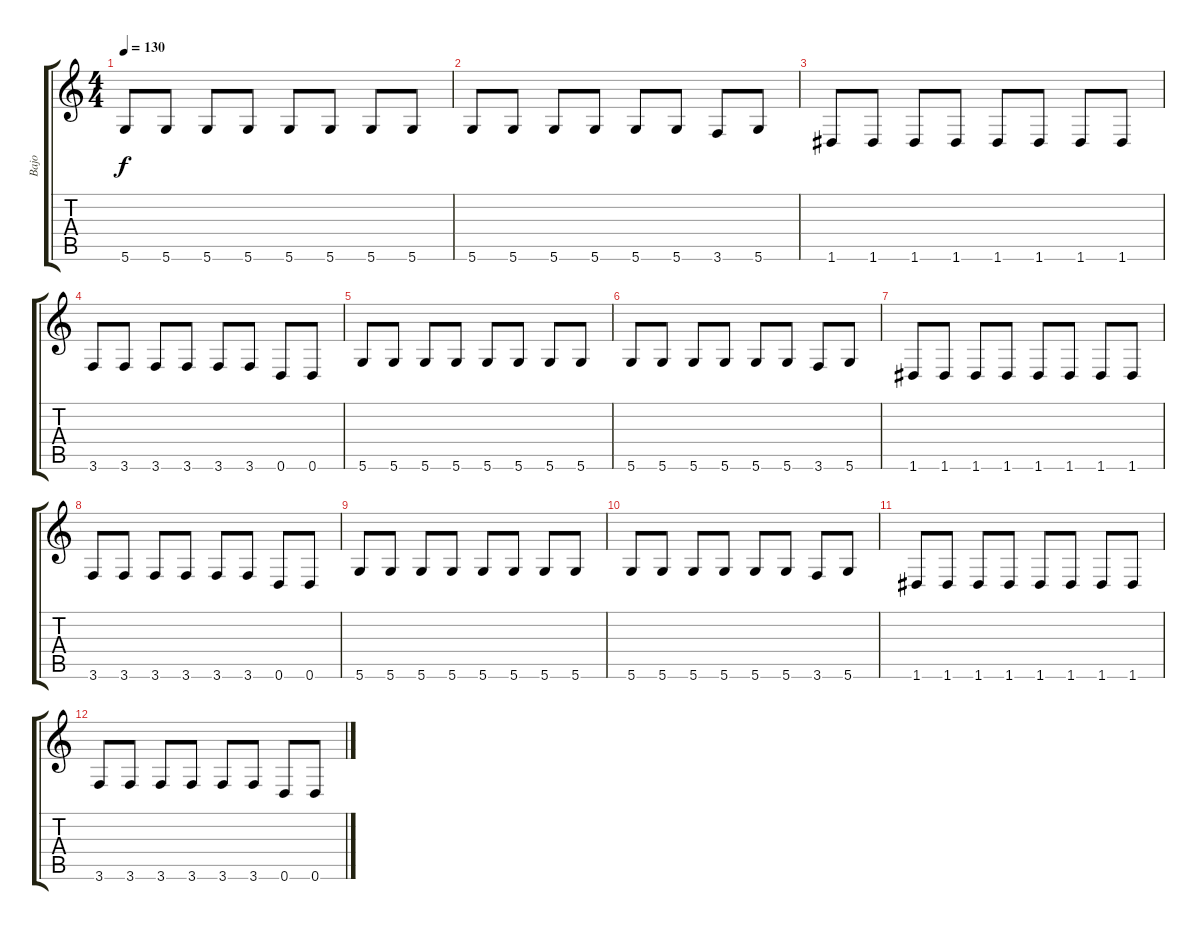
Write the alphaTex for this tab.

\track ("Bajo" "Bajo") {instrument electricbasspick}
\staff {score tabs}
\tuning (D4 A3 F3 C3 G2 D2) {hide}
\ts (4 4)
\tempo 130
\clef g2
\ks c
5.6.8{dy f} 5.6.8 5.6.8 5.6.8 5.6.8 5.6.8 5.6.8 5.6.8 |
5.6.8 5.6.8 5.6.8 5.6.8 5.6.8 5.6.8 3.6.8 5.6.8 |
1.6.8 1.6.8 1.6.8 1.6.8 1.6.8 1.6.8 1.6.8 1.6.8 |
3.6.8 3.6.8 3.6.8 3.6.8 3.6.8 3.6.8 0.6.8 0.6.8 |
5.6.8 5.6.8 5.6.8 5.6.8 5.6.8 5.6.8 5.6.8 5.6.8 |
5.6.8 5.6.8 5.6.8 5.6.8 5.6.8 5.6.8 3.6.8 5.6.8 |
1.6.8 1.6.8 1.6.8 1.6.8 1.6.8 1.6.8 1.6.8 1.6.8 |
3.6.8 3.6.8 3.6.8 3.6.8 3.6.8 3.6.8 0.6.8 0.6.8 |
5.6.8 5.6.8 5.6.8 5.6.8 5.6.8 5.6.8 5.6.8 5.6.8 |
5.6.8{volume 0} 5.6.8 5.6.8 5.6.8 5.6.8 5.6.8 3.6.8 5.6.8 |
1.6.8 1.6.8 1.6.8 1.6.8 1.6.8 1.6.8 1.6.8 1.6.8 |
3.6.8 3.6.8 3.6.8 3.6.8 3.6.8 3.6.8 0.6.8 0.6.8
